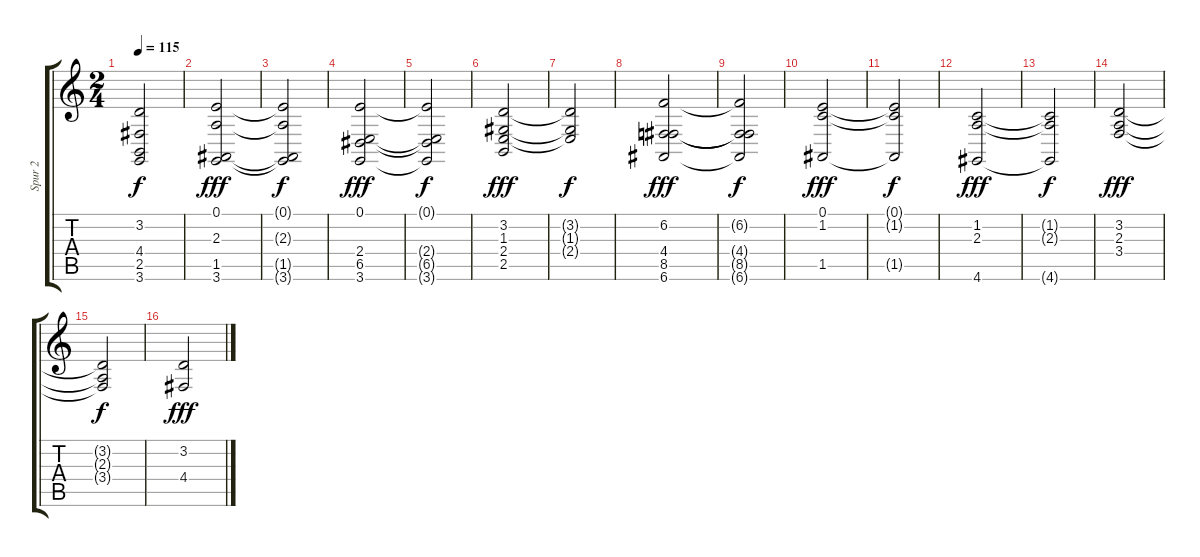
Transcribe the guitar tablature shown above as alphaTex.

\track ("Spur 2" "Spur 2") {instrument stringensemble1}
\staff {score tabs}
\tuning (E4 B3 G3 D3 A2 E2) {hide}
\ts (2 4)
\tempo 115
\clef g2
\ks c
(3.2{t} 4.4{t} 2.5{t} 3.6{t}).2{dy f} |
(0.1 2.3 1.5 3.6).2{dy fff} |
(0.1{t} 2.3{t} 1.5{t} 3.6{t}).2{dy f} |
(0.1 2.4 6.5 3.6).2{dy fff} |
(0.1{t} 2.4{t} 6.5{t} 3.6{t}).2{dy f} |
(3.2 1.3 2.4 2.5).2{dy fff} |
(3.2{t} 1.3{t} 2.4{t}).2{dy f} |
(6.2 4.4 8.5 6.6).2{dy fff} |
(6.2{t} 4.4{t} 8.5{t} 6.6{t}).2{dy f} |
(0.1 1.2 1.5).2{dy fff} |
(0.1{t} 1.2{t} 1.5{t}).2{dy f} |
(1.2 2.3 4.6).2{dy fff} |
(1.2{t} 2.3{t} 4.6{t}).2{dy f} |
(3.2 2.3 3.4).2{dy fff} |
(3.2{t} 2.3{t} 3.4{t}).2{dy f} |
(3.2 4.4).2{dy fff}
